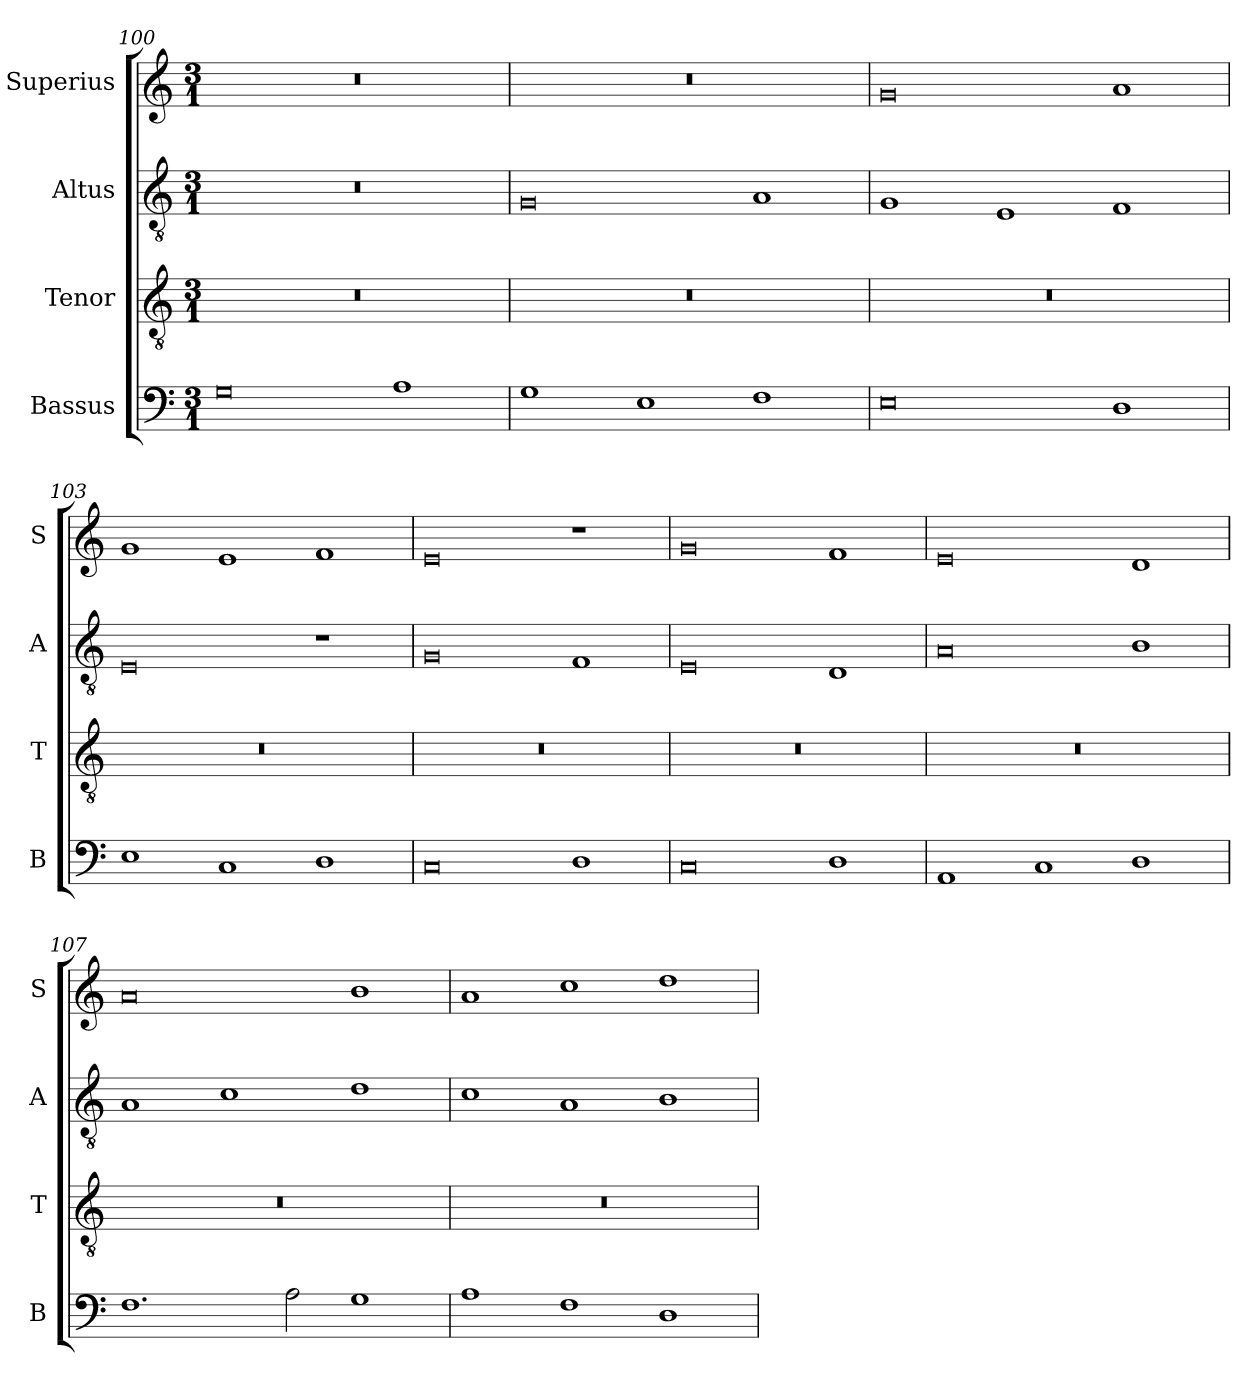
**kern	**kern	**kern	**kern
*part4	*part3	*part2	*part1
*staff4	*staff3	*staff2	*staff1
*I"Bassus	*I"Tenor	*I"Altus	*I"Superius
*I'B	*I'T	*I'A	*I'S
*clefF4	*clefGv2	*clefGv2	*clefG2
*k[]	*k[]	*k[]	*k[]
*M3/1	*M3/1	*M3/1	*M3/1
=100	=100	=100	=100
0G	0.r	0.r	0.r
1A	.	.	.
=101	=101	=101	=101
1G	0.r	0G	0.r
1E	.	.	.
1F	.	1A	.
=102	=102	=102	=102
0E	0.r	1G	0g
.	.	1E	.
1D	.	1F	1a
=103	=103	=103	=103
1E	0.r	0E	1g
1C	.	.	1e
1D	.	1r	1f
=104	=104	=104	=104
0C	0.r	0G	0e
1D	.	1F	1r
=105	=105	=105	=105
0C	0.r	0E	0g
1D	.	1D	1f
=106	=106	=106	=106
1AA	0.r	0A	0e
1C	.	.	.
1D	.	1B	1d
=107	=107	=107	=107
1.F	0.r	1A	0a
.	.	1c	.
2A\	.	.	.
1G	.	1d	1b
=108	=108	=108	=108
1A	0.r	1c	1a
1F	.	1A	1cc
1D	.	1B	1dd
=	=	=	=
*-	*-	*-	*-
